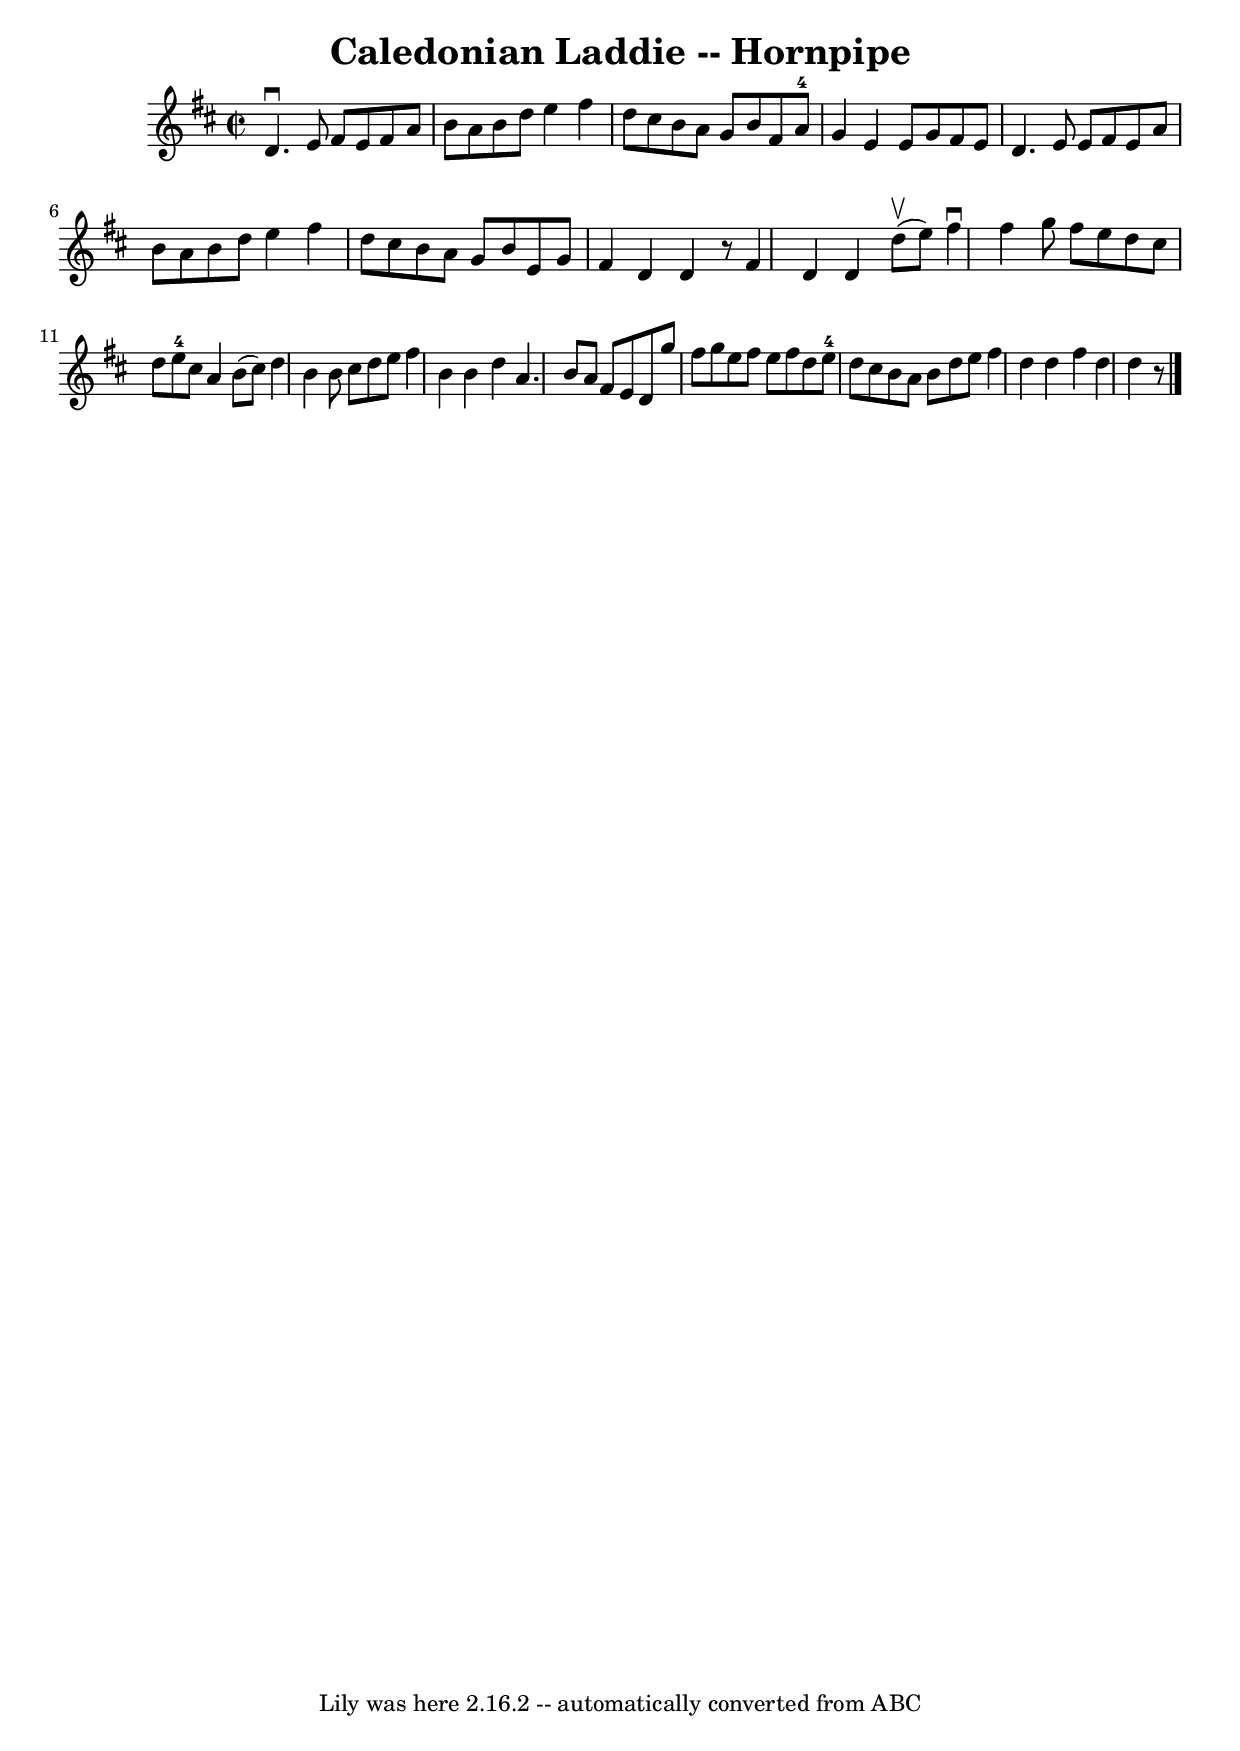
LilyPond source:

\version "2.7.40"
\include "Mammoth.ily"
\header {
	book = "Cole's 1000 Fiddle Tunes"
	crossRefNumber = "1"
	footnotes = ""
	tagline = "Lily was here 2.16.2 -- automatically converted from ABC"
	title = "Caledonian Laddie -- Hornpipe"
}
voicedefault =  {
\set Score.defaultBarType = "empty"

\override Staff.TimeSignature #'style = #'C
 \time 2/2 \key d \major d'4.^\downbow e'8 fis'8 e'8 fis'8 a'8 
 |
 b'8 a'8 b'8 d''8 e''4 fis''4  |
 d''8    
cis''8 b'8 a'8 g'8 b'8 fis'8 a'8-4 |
 g'4 e'4   
 e'8 g'8 fis'8 e'8  |
 d'4. e'8 e'8 fis'8 e'8    
a'8  |
 b'8 a'8 b'8 d''8 e''4 fis''4  |
 d''8    
cis''8 b'8 a'8 g'8 b'8 e'8 g'8  |
 fis'4 d'4    
d'4    r8 \bar ":|" fis'4 d'4 d'4  \bar "|."     \bar "|:" d''8 
(^\upbow e''8) |
 fis''4^\downbow fis''4 g''8 fis''8    
e''8 d''8  |
 cis''8 d''8 e''8-4 cis''8 a'4 b'8 (
cis''8) |
 d''4 b'4 b'8 cis''8 d''8 e''8  |
   
fis''4 b'4 b'4 d''4  |
 a'4. b'8 a'8 fis'8 e'8   
 d'8  |
 g''8 fis''8 g''8 e''8 fis''8 e''8 fis''8    
d''8  |
 e''8-4 d''8 cis''8 b'8 a'8 b'8 d''8    
e''8  |
 fis''4 d''4 d''4  \bar ":|" fis''4 d''4 d''4    
r8 \bar "|."   
}

\score{
    <<

	\context Staff="default"
	{
	    \voicedefault 
	}

    >>
	\layout {
	}
	\midi {}
}
